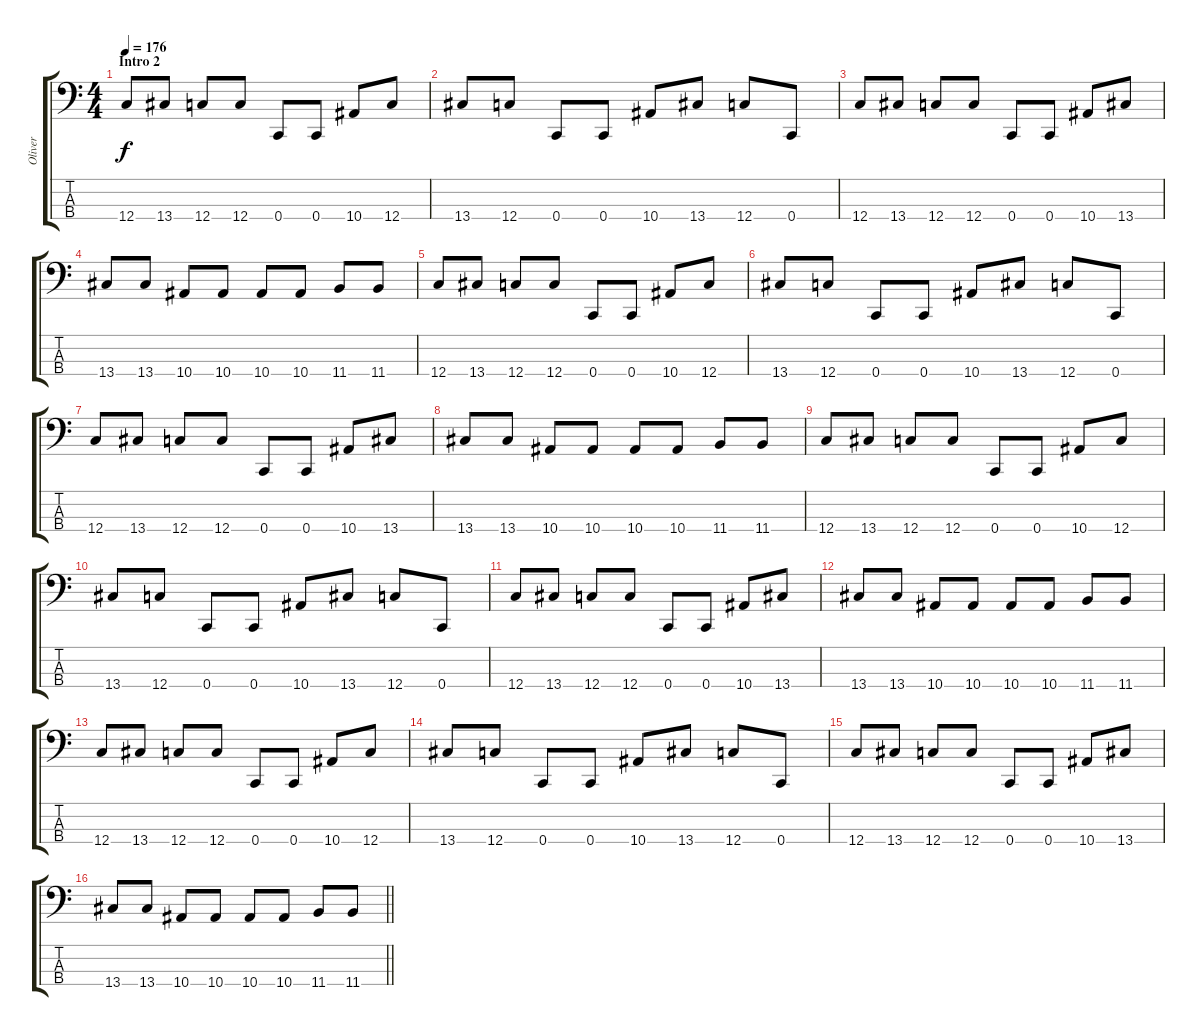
\track ("Oliver" "Oliver") {instrument electricbassfinger}
\staff {score tabs}
\tuning (F2 C2 G1 C1) {hide}
\ts (4 4)
\section ("" "Intro 2")
\tempo 176
\clef f4
\ks c
12.4.8{dy f} 13.4.8 12.4.8 12.4.8 0.4.8 0.4.8 10.4.8 12.4.8 |
13.4.8 12.4.8 0.4.8 0.4.8 10.4.8 13.4.8 12.4.8 0.4.8 |
12.4.8 13.4.8 12.4.8 12.4.8 0.4.8 0.4.8 10.4.8 13.4.8 |
13.4.8 13.4.8 10.4.8 10.4.8 10.4.8 10.4.8 11.4.8 11.4.8 |
12.4.8 13.4.8 12.4.8 12.4.8 0.4.8 0.4.8 10.4.8 12.4.8 |
13.4.8 12.4.8 0.4.8 0.4.8 10.4.8 13.4.8 12.4.8 0.4.8 |
12.4.8 13.4.8 12.4.8 12.4.8 0.4.8 0.4.8 10.4.8 13.4.8 |
13.4.8 13.4.8 10.4.8 10.4.8 10.4.8 10.4.8 11.4.8 11.4.8 |
12.4.8 13.4.8 12.4.8 12.4.8 0.4.8 0.4.8 10.4.8 12.4.8 |
13.4.8 12.4.8 0.4.8 0.4.8 10.4.8 13.4.8 12.4.8 0.4.8 |
12.4.8 13.4.8 12.4.8 12.4.8 0.4.8 0.4.8 10.4.8 13.4.8 |
13.4.8 13.4.8 10.4.8 10.4.8 10.4.8 10.4.8 11.4.8 11.4.8 |
12.4.8 13.4.8 12.4.8 12.4.8 0.4.8 0.4.8 10.4.8 12.4.8 |
13.4.8 12.4.8 0.4.8 0.4.8 10.4.8 13.4.8 12.4.8 0.4.8 |
12.4.8 13.4.8 12.4.8 12.4.8 0.4.8 0.4.8 10.4.8 13.4.8 |
\barLineRight lightlight
13.4.8 13.4.8 10.4.8 10.4.8 10.4.8 10.4.8 11.4.8 11.4.8
